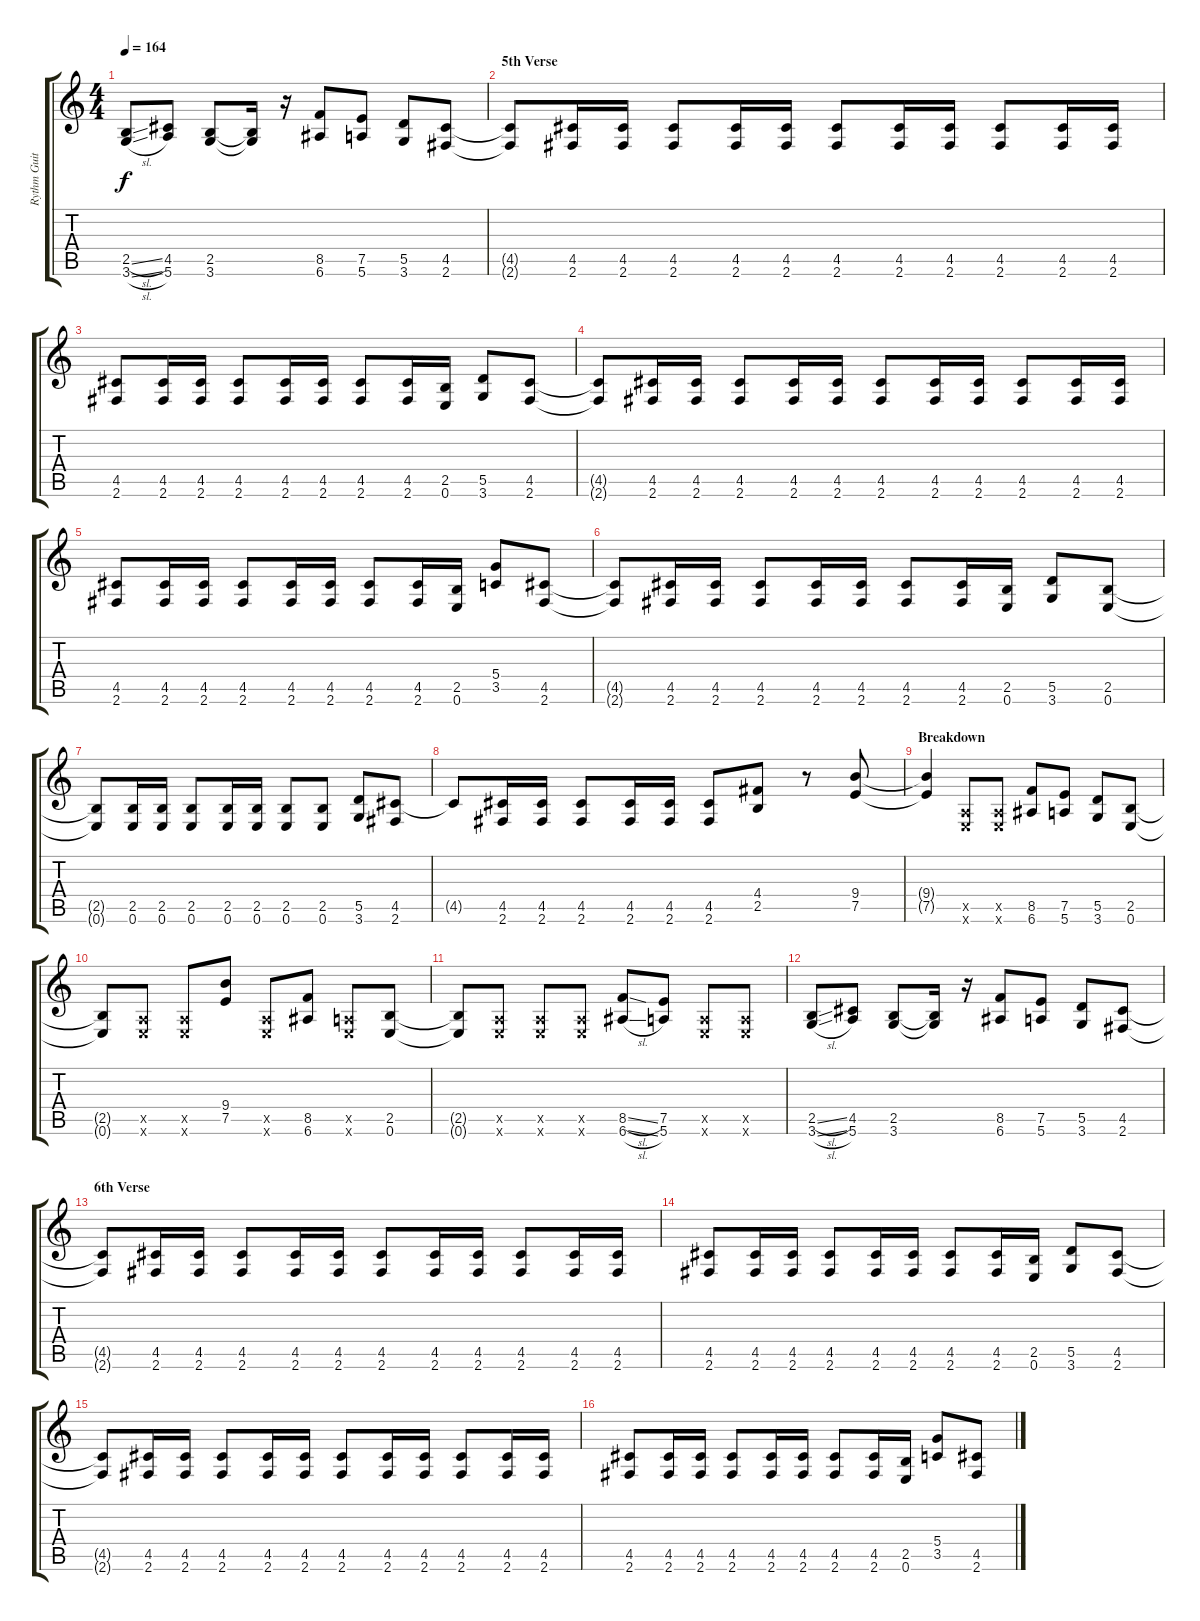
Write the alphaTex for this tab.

\track ("Rythm Guitar (Dave Mustaine)" "Rythm Guit") {instrument distortionguitar}
\staff {score tabs}
\tuning (E4 B3 G3 D3 A2 E2) {hide}
\ts (4 4)
\tempo 164
\clef g2
\ks c
(2.5{sl} 3.6{sl}).8{dy f} (4.5 5.6).8 (2.5 3.6).8 (2.5{t} 3.6{t}).16 r.16 (8.5 6.6).8 (7.5 5.6).8 (5.5 3.6).8 (4.5 2.6).8 |
\section ("" "5th Verse")
(4.5{t} 2.6{t}).8 (4.5 2.6).16 (4.5 2.6).16 (4.5 2.6).8 (4.5 2.6).16 (4.5 2.6).16 (4.5 2.6).8 (4.5 2.6).16 (4.5 2.6).16 (4.5 2.6).8 (4.5 2.6).16 (4.5 2.6).16 |
(4.5 2.6).8 (4.5 2.6).16 (4.5 2.6).16 (4.5 2.6).8 (4.5 2.6).16 (4.5 2.6).16 (4.5 2.6).8 (4.5 2.6).16 (2.5 0.6).16 (5.5 3.6).8 (4.5 2.6).8 |
(4.5{t} 2.6{t}).8 (4.5 2.6).16 (4.5 2.6).16 (4.5 2.6).8 (4.5 2.6).16 (4.5 2.6).16 (4.5 2.6).8 (4.5 2.6).16 (4.5 2.6).16 (4.5 2.6).8 (4.5 2.6).16 (4.5 2.6).16 |
(4.5 2.6).8 (4.5 2.6).16 (4.5 2.6).16 (4.5 2.6).8 (4.5 2.6).16 (4.5 2.6).16 (4.5 2.6).8 (4.5 2.6).16 (2.5 0.6).16 (5.4 3.5).8 (4.5 2.6).8 |
(4.5{t} 2.6{t}).8 (4.5 2.6).16 (4.5 2.6).16 (4.5 2.6).8 (4.5 2.6).16 (4.5 2.6).16 (4.5 2.6).8 (4.5 2.6).16 (2.5 0.6).16 (5.5 3.6).8 (2.5 0.6).8 |
(2.5{t} 0.6{t}).8 (2.5 0.6).16 (2.5 0.6).16 (2.5 0.6).8 (2.5 0.6).16 (2.5 0.6).16 (2.5 0.6).8 (2.5 0.6).8 (5.5 3.6).8 (4.5 2.6).8 |
4.5{t}.8 (4.5 2.6).16 (4.5 2.6).16 (4.5 2.6).8 (4.5 2.6).16 (4.5 2.6).16 (4.5 2.6).8 (4.4 2.5).8 r.8 (9.4 7.5).8 |
\section ("" "Breakdown")
(9.4{t} 7.5{t}).4 (0.5{x} 0.6{x}).8 (0.5{x} 0.6{x}).8 (8.5 6.6).8 (7.5 5.6).8 (5.5 3.6).8 (2.5 0.6).8 |
(2.5{t} 0.6{t}).8 (0.5{x} 0.6{x}).8 (0.5{x} 0.6{x}).8 (9.4 7.5).8 (0.5{x} 0.6{x}).8 (8.5 6.6).8 (0.5{x} 0.6{x}).8 (2.5 0.6).8 |
(2.5{t} 0.6{t}).8 (0.5{x} 0.6{x}).8 (0.5{x} 0.6{x}).8 (0.5{x} 0.6{x}).8 (8.5{sl} 6.6{sl}).8 (7.5 5.6).8 (0.5{x} 0.6{x}).8 (0.5{x} 0.6{x}).8 |
(2.5{sl} 3.6{sl}).8 (4.5 5.6).8 (2.5 3.6).8 (2.5{t} 3.6{t}).16 r.16 (8.5 6.6).8 (7.5 5.6).8 (5.5 3.6).8 (4.5 2.6).8 |
\section ("" "6th Verse")
(4.5{t} 2.6{t}).8 (4.5 2.6).16 (4.5 2.6).16 (4.5 2.6).8 (4.5 2.6).16 (4.5 2.6).16 (4.5 2.6).8 (4.5 2.6).16 (4.5 2.6).16 (4.5 2.6).8 (4.5 2.6).16 (4.5 2.6).16 |
(4.5 2.6).8 (4.5 2.6).16 (4.5 2.6).16 (4.5 2.6).8 (4.5 2.6).16 (4.5 2.6).16 (4.5 2.6).8 (4.5 2.6).16 (2.5 0.6).16 (5.5 3.6).8 (4.5 2.6).8 |
(4.5{t} 2.6{t}).8 (4.5 2.6).16 (4.5 2.6).16 (4.5 2.6).8 (4.5 2.6).16 (4.5 2.6).16 (4.5 2.6).8 (4.5 2.6).16 (4.5 2.6).16 (4.5 2.6).8 (4.5 2.6).16 (4.5 2.6).16 |
(4.5 2.6).8 (4.5 2.6).16 (4.5 2.6).16 (4.5 2.6).8 (4.5 2.6).16 (4.5 2.6).16 (4.5 2.6).8 (4.5 2.6).16 (2.5 0.6).16 (5.4 3.5).8 (4.5 2.6).8
